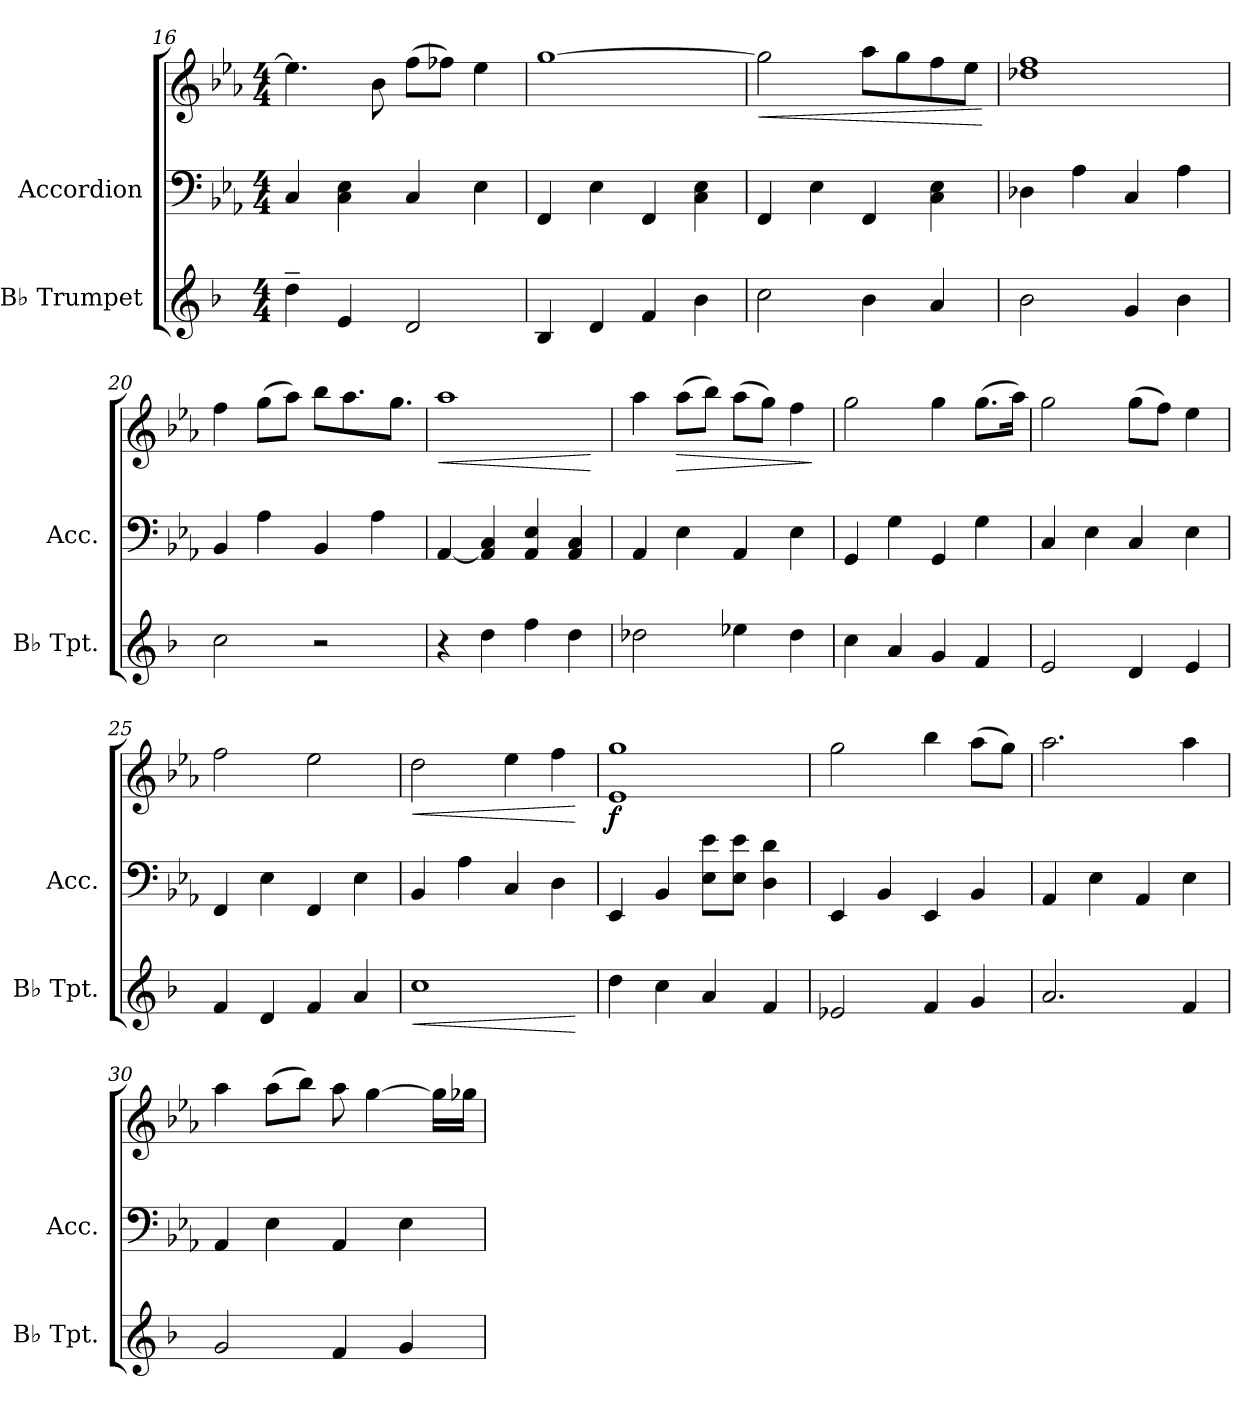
**kern	**dynam	**kern	**kern	**dynam
*part2	*part2	*part1	*part1	*part1
*staff3	*staff3	*staff2	*staff1	*staff1/2
*I"B♭ Trumpet	*	*I"Accordion	*	*
*I'B♭ Tpt.	*	*I'Acc.	*	*
*clefG2	*	*clefF4	*clefG2	*
*ITrd1c2	*	*	*	*
*k[b-e-a-]	*	*k[b-e-a-]	*k[b-e-a-]	*
*M4/4	*	*M4/4	*M4/4	*
=16	=16	=16	=16	=16
4cc~\	.	4C/	4.ee-\]	.
4d/	.	4C\ 4E-\	.	.
.	.	.	8b-\	.
2c/	.	4C/	(8ff\L	.
.	.	.	8ff-X\J)	.
.	.	4E-\	4ee-\	.
!!LO:LB:g=z
=17	=17	=17	=17	=17
4A-/	.	4FF/	[1gg	.
4c/	.	4E-\	.	.
4e-/	.	4FF/	.	.
4a-\	.	4C\ 4E-\	.	.
=18	=18	=18	=18	=18
!	!	!	!	!LO:HP:b
2b-\	.	4FF/	2gg\]	<
.	.	4E-\	.	.
4a-\	.	4FF/	8aa-\L	.
.	.	.	8gg\	.
4g/	.	4C\ 4E-\	8ff\	.
.	.	.	8ee-\J	.
.	.	.	.	[
=19	=19	=19	=19	=19
2a-\	.	4D-X\	1dd-X 1ff	.
.	.	4A-\	.	.
4f/	.	4C/	.	.
4a-\	.	4A-\	.	.
=20	=20	=20	=20	=20
2b-\	.	4BB-/	4ff\	.
.	.	4A-\	(8gg\L	.
.	.	.	8aa-\J)	.
2r	.	4BB-/	8bb-\L	.
.	.	.	8.aa-\	.
.	.	4A-\	.	.
.	.	.	8.gg\J	.
!!LO:LB:g=z
=21	=21	=21	=21	=21
!	!	!	!	!LO:HP:b
4r	.	[4AA-/	1aa-	<
4cc\	.	4AA-/] 4C/	.	.
4ee-\	.	4AA-/ 4E-/	.	.
4cc\	.	4AA-/ 4C/	.	.
.	.	.	.	[
=22	=22	=22	=22	=22
2cc-X\	.	4AA-/	4aa-\	.
!	!	!	!	!LO:HP:b
.	.	4E-\	(8aa-\L	>
.	.	.	8bb-\J)	.
4dd-X\	.	4AA-/	(8aa-\L	.
.	.	.	8gg\J)	.
4cc-\	.	4E-\	4ff\	.
.	.	.	.	]
=23	=23	=23	=23	=23
4b-\	.	4GG/	2gg\	.
4g/	.	4G\	.	.
4f/	.	4GG/	4gg\	.
4e-/	.	4G\	(8.gg\L	.
.	.	.	16aa-\Jk)	.
=24	=24	=24	=24	=24
2d/	.	4C/	2gg\	.
.	.	4E-\	.	.
4c/	.	4C/	(8gg\L	.
.	.	.	8ff\J)	.
4d/	.	4E-\	4ee-\	.
!!LO:LB:g=z
=25	=25	=25	=25	=25
4e-/	.	4FF/	2ff\	.
4c/	.	4E-\	.	.
4e-/	.	4FF/	2ee-\	.
4g/	.	4E-\	.	.
=26	=26	=26	=26	=26
!	!LO:HP:b	!	!	!LO:HP:b
1b-	<	4BB-/	2dd\	<
.	.	4A-\	.	.
.	.	4C/	4ee-\	.
.	.	4D\	4ff\	.
.	[	.	.	[
=27	=27	=27	=27	=27
!	!	!	!	!LO:DY:b
4cc\	.	4EE-/	1e- 1gg	f
4b-\	.	4BB-/	.	.
4g/	.	8E-\ 8e-\L	.	.
.	.	8E-\ 8e-\J	.	.
4e-/	.	4D\ 4d\	.	.
=28	=28	=28	=28	=28
2d-X/	.	4EE-/	2gg\	.
.	.	4BB-/	.	.
4e-/	.	4EE-/	4bb-\	.
4f/	.	4BB-/	(8aa-\L	.
.	.	.	8gg\J)	.
!!LO:PB:g=z
=29	=29	=29	=29	=29
2.g/	.	4AA-/	2.aa-\	.
.	.	4E-\	.	.
.	.	4AA-/	.	.
4e-/	.	4E-\	4aa-\	.
=30	=30	=30	=30	=30
2f/	.	4AA-/	4aa-\	.
.	.	4E-\	(8aa-\L	.
.	.	.	8bb-\J)	.
4e-/	.	4AA-/	8aa-\	.
.	.	.	[4gg\	.
4f/	.	4E-\	.	.
.	.	.	16gg\LL]	.
.	.	.	16gg-X\JJ	.
=	=	=	=	=
*-	*-	*-	*-	*-
